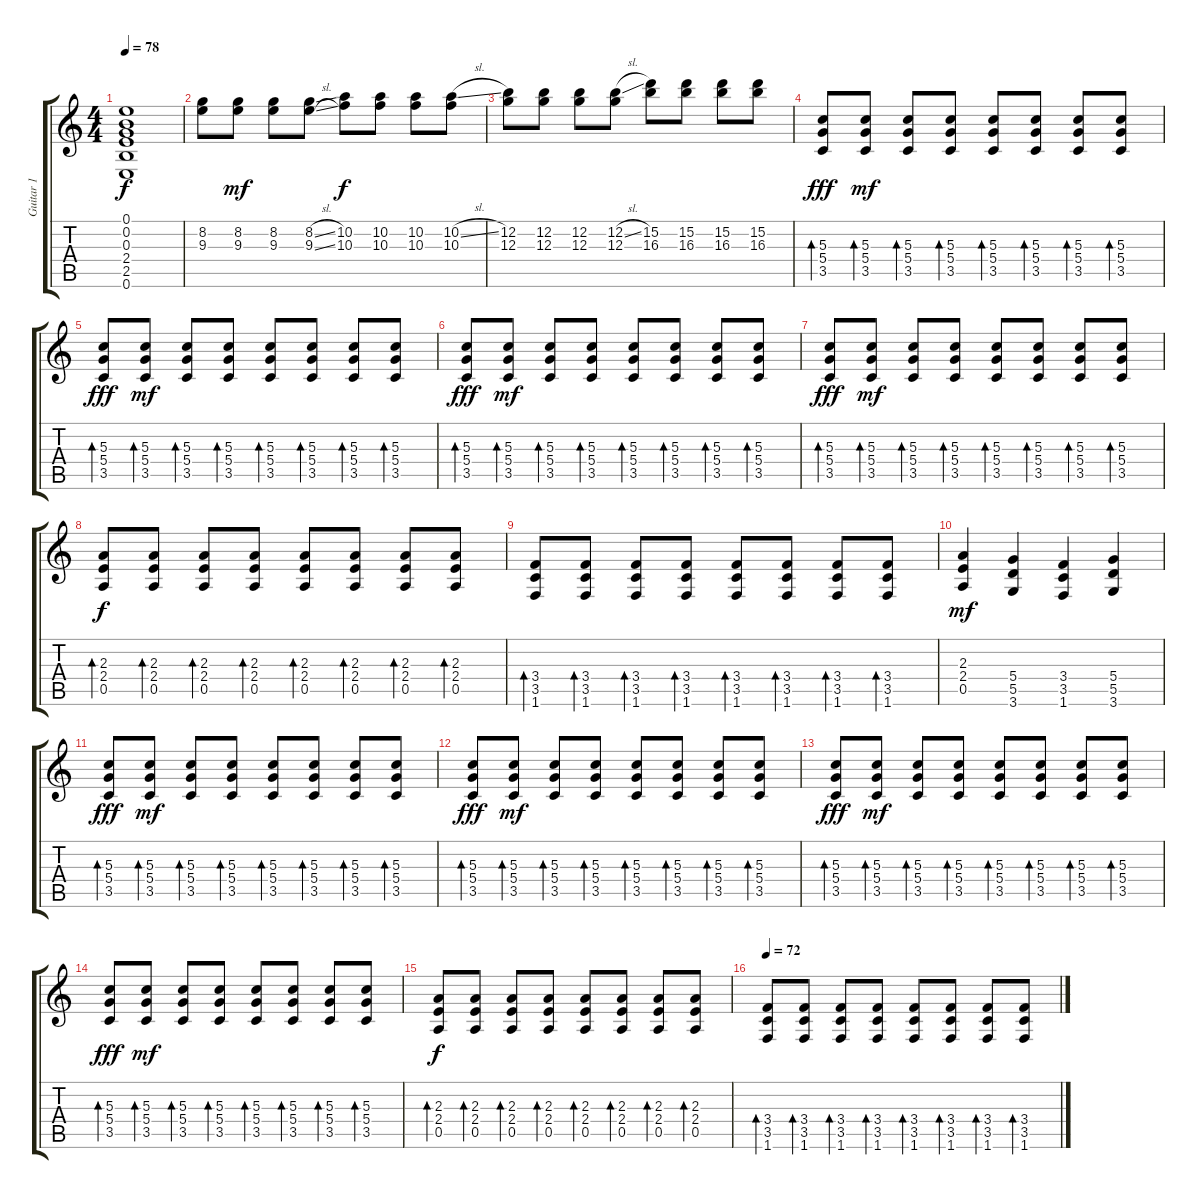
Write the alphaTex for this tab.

\track ("Guitar 1" "Guitar 1") {instrument acousticguitarsteel}
\staff {score tabs}
\tuning (E4 B3 G3 D3 A2 E2) {hide}
\ts (4 4)
\tempo 78
\clef g2
\ks c
(0.1{t} 0.2{t} 0.3{t} 2.4{t} 2.5{t} 0.6{t}).1{dy f} |
(8.2 9.3).8 (8.2 9.3).8{dy mf} (8.2 9.3).8 (8.2{sl} 9.3{sl}).8 (10.2 10.3).8{dy f} (10.2 10.3).8 (10.2 10.3).8 (10.2{sl} 10.3).8 |
(12.2 12.3).8 (12.2 12.3).8 (12.2 12.3).8 (12.2{sl} 12.3).8 (15.2 16.3).8 (15.2 16.3).8 (15.2 16.3).8 (15.2 16.3).8 |
(5.3 5.4 3.5).8{bd 30 dy fff} (5.3 5.4 3.5).8{bd 30 dy mf} (5.3 5.4 3.5).8{bd 30} (5.3 5.4 3.5).8{bd 30} (5.3 5.4 3.5).8{bd 30} (5.3 5.4 3.5).8{bd 30} (5.3 5.4 3.5).8{bd 30} (5.3 5.4 3.5).8{bd 30} |
(5.3 5.4 3.5).8{bd 30 dy fff} (5.3 5.4 3.5).8{bd 30 dy mf} (5.3 5.4 3.5).8{bd 30} (5.3 5.4 3.5).8{bd 30} (5.3 5.4 3.5).8{bd 30} (5.3 5.4 3.5).8{bd 30} (5.3 5.4 3.5).8{bd 30} (5.3 5.4 3.5).8{bd 30} |
(5.3 5.4 3.5).8{bd 30 dy fff} (5.3 5.4 3.5).8{bd 30 dy mf} (5.3 5.4 3.5).8{bd 30} (5.3 5.4 3.5).8{bd 30} (5.3 5.4 3.5).8{bd 30} (5.3 5.4 3.5).8{bd 30} (5.3 5.4 3.5).8{bd 30} (5.3 5.4 3.5).8{bd 30} |
(5.3 5.4 3.5).8{bd 30 dy fff} (5.3 5.4 3.5).8{bd 30 dy mf} (5.3 5.4 3.5).8{bd 30} (5.3 5.4 3.5).8{bd 30} (5.3 5.4 3.5).8{bd 30} (5.3 5.4 3.5).8{bd 30} (5.3 5.4 3.5).8{bd 30} (5.3 5.4 3.5).8{bd 30} |
(2.3 2.4 0.5).8{bd 30 dy f} (2.3 2.4 0.5).8{bd 30} (2.3 2.4 0.5).8{bd 30} (2.3 2.4 0.5).8{bd 30} (2.3 2.4 0.5).8{bd 30} (2.3 2.4 0.5).8{bd 30} (2.3 2.4 0.5).8{bd 30} (2.3 2.4 0.5).8{bd 30} |
(3.4 3.5 1.6).8{bd 30} (3.4 3.5 1.6).8{bd 30} (3.4 3.5 1.6).8{bd 30} (3.4 3.5 1.6).8{bd 30} (3.4 3.5 1.6).8{bd 30} (3.4 3.5 1.6).8{bd 30} (3.4 3.5 1.6).8{bd 30} (3.4 3.5 1.6).8{bd 30} |
(2.3 2.4 0.5).4{dy mf} (5.4 5.5 3.6).4 (3.4 3.5 1.6).4 (5.4 5.5 3.6).4 |
(5.3 5.4 3.5).8{bd 30 dy fff} (5.3 5.4 3.5).8{bd 30 dy mf} (5.3 5.4 3.5).8{bd 30} (5.3 5.4 3.5).8{bd 30} (5.3 5.4 3.5).8{bd 30} (5.3 5.4 3.5).8{bd 30} (5.3 5.4 3.5).8{bd 30} (5.3 5.4 3.5).8{bd 30} |
(5.3 5.4 3.5).8{bd 30 dy fff} (5.3 5.4 3.5).8{bd 30 dy mf} (5.3 5.4 3.5).8{bd 30} (5.3 5.4 3.5).8{bd 30} (5.3 5.4 3.5).8{bd 30} (5.3 5.4 3.5).8{bd 30} (5.3 5.4 3.5).8{bd 30} (5.3 5.4 3.5).8{bd 30} |
(5.3 5.4 3.5).8{bd 30 dy fff} (5.3 5.4 3.5).8{bd 30 dy mf} (5.3 5.4 3.5).8{bd 30} (5.3 5.4 3.5).8{bd 30} (5.3 5.4 3.5).8{bd 30} (5.3 5.4 3.5).8{bd 30} (5.3 5.4 3.5).8{bd 30} (5.3 5.4 3.5).8{bd 30} |
(5.3 5.4 3.5).8{bd 30 dy fff} (5.3 5.4 3.5).8{bd 30 dy mf} (5.3 5.4 3.5).8{bd 30} (5.3 5.4 3.5).8{bd 30} (5.3 5.4 3.5).8{bd 30} (5.3 5.4 3.5).8{bd 30} (5.3 5.4 3.5).8{bd 30} (5.3 5.4 3.5).8{bd 30} |
(2.3 2.4 0.5).8{bd 30 dy f} (2.3 2.4 0.5).8{bd 30} (2.3 2.4 0.5).8{bd 30} (2.3 2.4 0.5).8{bd 30} (2.3 2.4 0.5).8{bd 30} (2.3 2.4 0.5).8{bd 30} (2.3 2.4 0.5).8{bd 30} (2.3 2.4 0.5).8{bd 30} |
\tempo 72
(3.4 3.5 1.6).8{bd 30} (3.4 3.5 1.6).8{bd 30} (3.4 3.5 1.6).8{bd 30} (3.4 3.5 1.6).8{bd 30} (3.4 3.5 1.6).8{bd 30} (3.4 3.5 1.6).8{bd 30} (3.4 3.5 1.6).8{bd 30} (3.4 3.5 1.6).8{bd 30}
